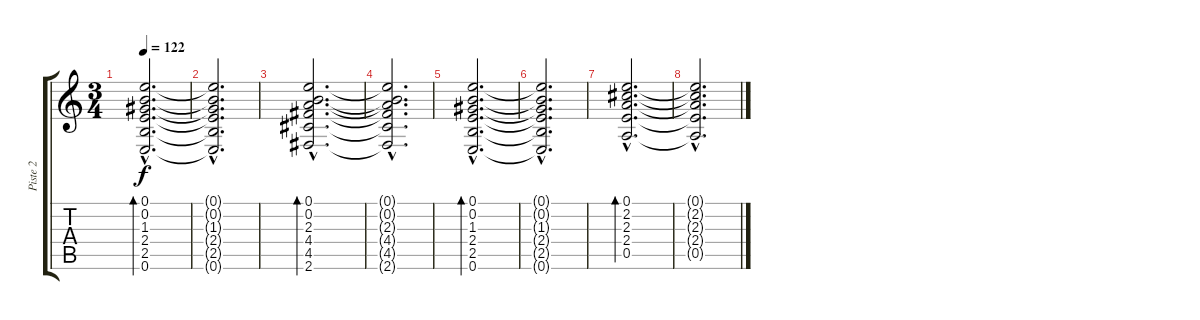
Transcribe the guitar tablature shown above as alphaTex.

\track ("Piste 2" "Piste 2") {instrument acousticguitarnylon}
\staff {score tabs}
\tuning (E4 B3 G3 D3 A2 E2) {hide}
\ts (3 4)
\tempo 122
\clef g2
\ks c
(0.1{hac} 0.2{hac} 1.3{hac} 2.4{hac} 2.5{hac} 0.6{hac}).2{d bd 120 dy f} |
(0.1{hac t} 0.2{hac t} 1.3{hac t} 2.4{hac t} 2.5{hac t} 0.6{hac t}).2{d} |
(0.1{hac} 0.2{hac} 2.3{hac} 4.4{hac} 4.5{hac} 2.6{hac}).2{d bd 120} |
(0.1{hac t} 0.2{hac t} 2.3{hac t} 4.4{hac t} 4.5{hac t} 2.6{hac t}).2{d} |
(0.1{hac} 0.2{hac} 1.3{hac} 2.4{hac} 2.5{hac} 0.6{hac}).2{d bd 120} |
(0.1{hac t} 0.2{hac t} 1.3{hac t} 2.4{hac t} 2.5{hac t} 0.6{hac t}).2{d} |
(0.1{hac} 2.2{hac} 2.3{hac} 2.4{hac} 0.5{hac}).2{d bd 120} |
(0.1{hac t} 2.2{hac t} 2.3{hac t} 2.4{hac t} 0.5{hac t}).2{d}
